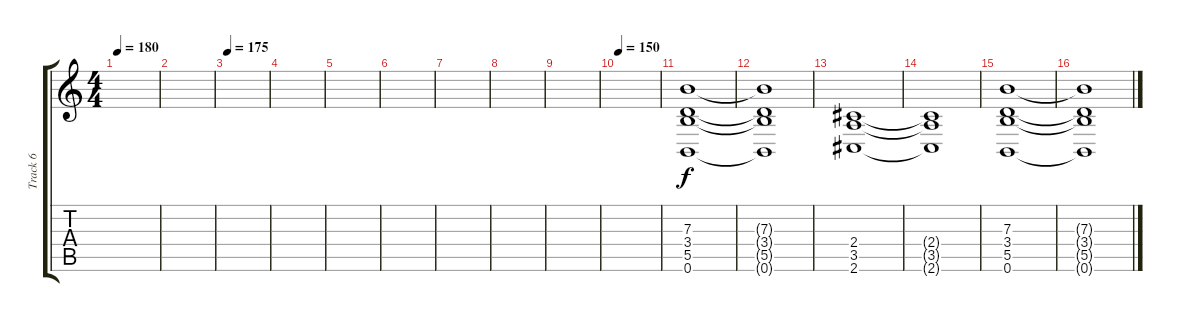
\track ("Track 6" "Track 6") {instrument overdrivenguitar}
\staff {score tabs}
\tuning (Db4 Ab3 E3 B2 Gb2 B1) {hide}
\ts (4 4)
\tempo 180
\clef g2
\ks c
|
|
\tempo 175
|
|
|
|
|
|
|
\tempo 150
|
(7.3 3.4 5.5 0.6).1{instrument distortionguitar} |
(7.3{t} 3.4{t} 5.5{t} 0.6{t}).1 |
(2.4 3.5 2.6).1 |
(2.4{t} 3.5{t} 2.6{t}).1 |
(7.3 3.4 5.5 0.6).1 |
(7.3{t} 3.4{t} 5.5{t} 0.6{t}).1
